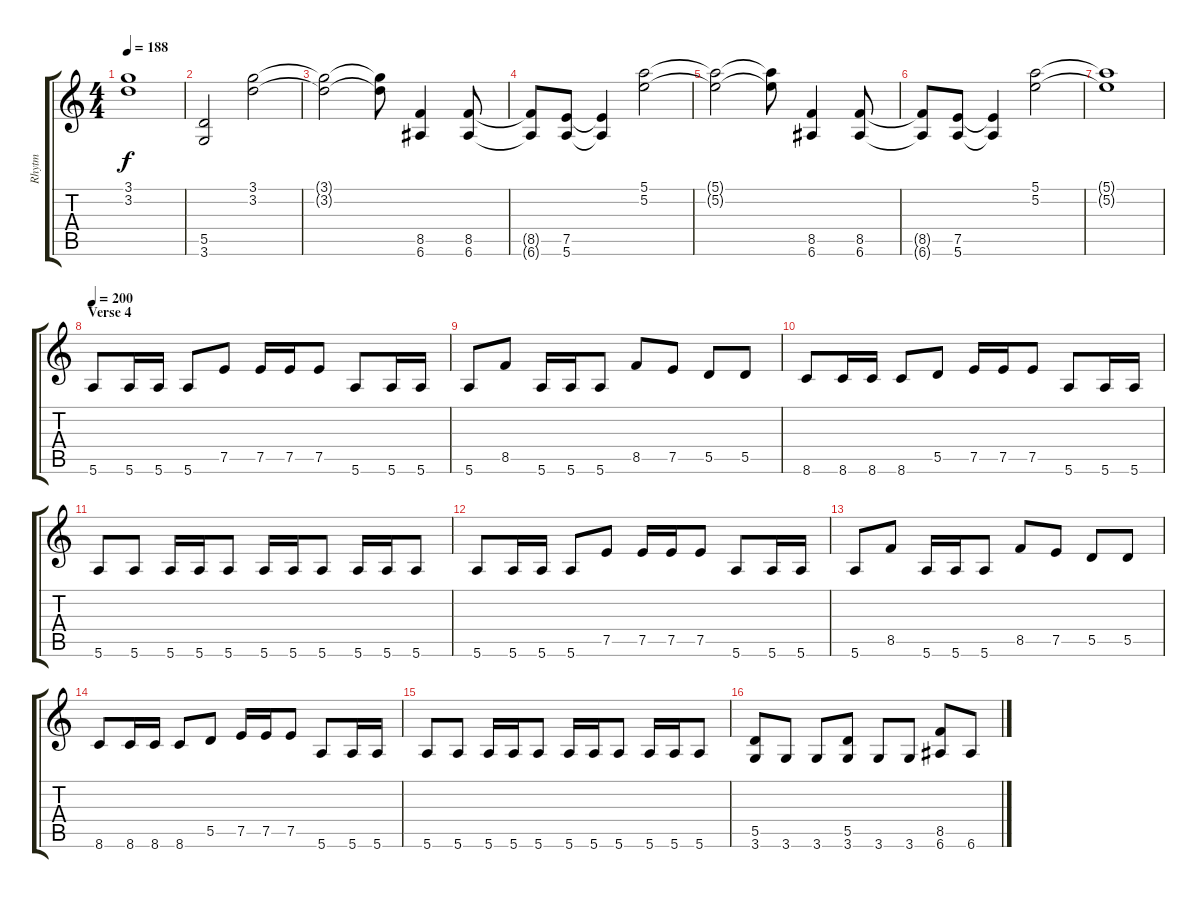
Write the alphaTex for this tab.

\track ("Rhytm " "Rhytm ") {instrument overdrivenguitar}
\staff {score tabs}
\tuning (E4 B3 G3 D3 A2 E2) {hide}
\ts (4 4)
\tempo 188
\clef g2
\ks c
(3.1{t} 3.2{t}).1{dy f} |
(5.5 3.6).2 (3.1 3.2).2 |
(3.1{t} 3.2{t}).2 (3.1{t} 3.2{t}).8 (8.5 6.6).4 (8.5 6.6).8 |
(8.5{t} 6.6{t}).8 (7.5 5.6).8 (7.5{t} 5.6{t}).4 (5.1 5.2).2 |
(5.1{t} 5.2{t}).2 (5.1{t} 5.2{t}).8 (8.5 6.6).4 (8.5 6.6).8 |
(8.5{t} 6.6{t}).8 (7.5 5.6).8 (7.5{t} 5.6{t}).4 (5.1 5.2).2 |
(5.1{t} 5.2{t}).1 |
\section ("" "Verse 4")
\tempo 200
5.6.8 5.6.16 5.6.16 5.6.8 7.5.8 7.5.16 7.5.16 7.5.8 5.6.8 5.6.16 5.6.16 |
5.6.8 8.5.8 5.6.16 5.6.16 5.6.8 8.5.8 7.5.8 5.5.8 5.5.8 |
8.6.8 8.6.16 8.6.16 8.6.8 5.5.8 7.5.16 7.5.16 7.5.8 5.6.8 5.6.16 5.6.16 |
5.6.8 5.6.8 5.6.16 5.6.16 5.6.8 5.6.16 5.6.16 5.6.8 5.6.16 5.6.16 5.6.8 |
5.6.8 5.6.16 5.6.16 5.6.8 7.5.8 7.5.16 7.5.16 7.5.8 5.6.8 5.6.16 5.6.16 |
5.6.8 8.5.8 5.6.16 5.6.16 5.6.8 8.5.8 7.5.8 5.5.8 5.5.8 |
8.6.8 8.6.16 8.6.16 8.6.8 5.5.8 7.5.16 7.5.16 7.5.8 5.6.8 5.6.16 5.6.16 |
5.6.8 5.6.8 5.6.16 5.6.16 5.6.8 5.6.16 5.6.16 5.6.8 5.6.16 5.6.16 5.6.8 |
(5.5 3.6).8 3.6.8 3.6.8 (5.5 3.6).8 3.6.8 3.6.8 (8.5 6.6).8 6.6.8
